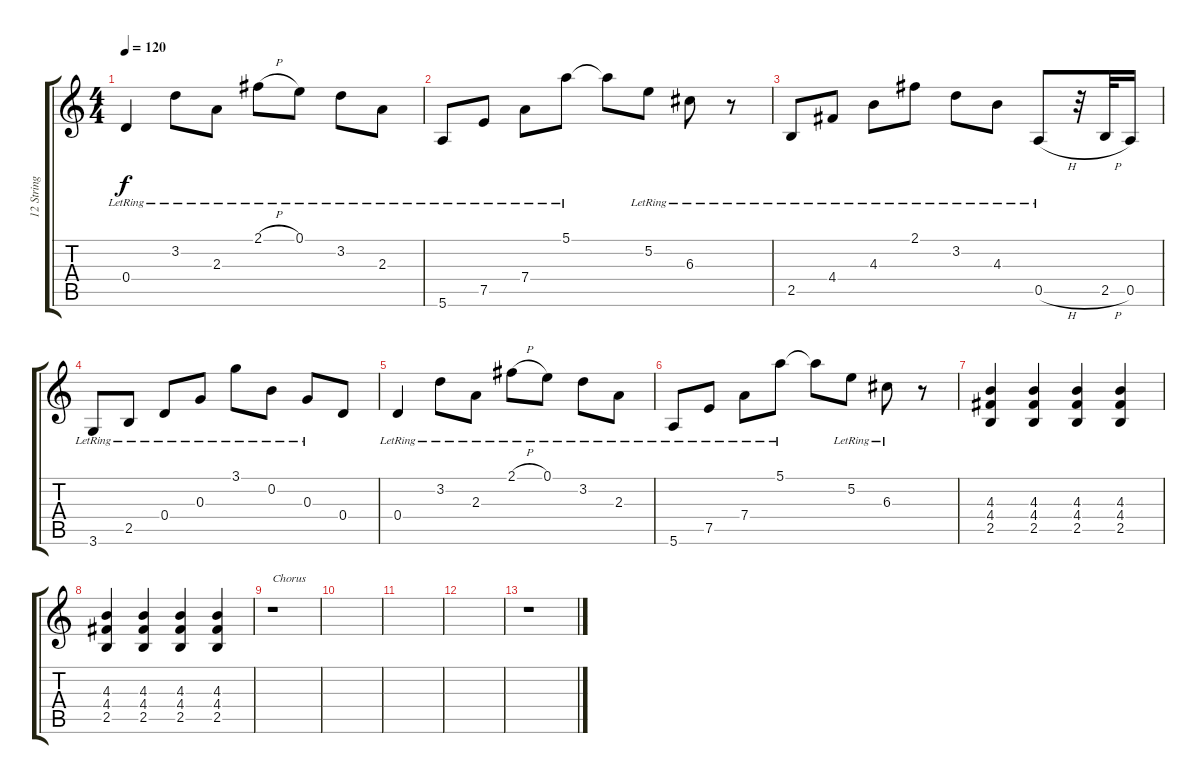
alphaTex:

\track ("12 String" "12 String") {instrument acousticguitarsteel}
\staff {score tabs}
\tuning (E4 B3 G3 D3 A2 E2) {hide}
\ts (4 4)
\tempo 120
\clef g2
\ks c
0.4{lr}.4{dy f} 3.2{lr}.8 2.3{lr}.8 2.1{h lr}.8 0.1{lr}.8 3.2{lr}.8 2.3{lr}.8 |
5.6{lr}.8 7.5{lr}.8 7.4{lr}.8 5.1{lr}.8 5.1{t}.8 5.2{lr}.8 6.3{lr}.8 r.8 |
2.5{lr}.8 4.4{lr}.8 4.3{lr}.8 2.1{lr}.8 3.2{lr}.8 4.3{lr}.8 0.5{h lr}.8 r.32 2.5{h}.32 0.5.16 |
3.6{lr}.8 2.5{lr}.8 0.4{lr}.8 0.3{lr}.8 3.1{lr}.8 0.2{lr}.8 0.3{lr}.8 0.4.8 |
0.4{lr}.4 3.2{lr}.8 2.3{lr}.8 2.1{h lr}.8 0.1{lr}.8 3.2{lr}.8 2.3{lr}.8 |
5.6{lr}.8 7.5{lr}.8 7.4{lr}.8 5.1{lr}.8 5.1{t}.8 5.2{lr}.8 6.3{lr}.8 r.8 |
(4.3 4.4 2.5).4 (4.3 4.4 2.5).4 (4.3 4.4 2.5).4 (4.3 4.4 2.5).4 |
(4.3 4.4 2.5).4 (4.3 4.4 2.5).4 (4.3 4.4 2.5).4 (4.3 4.4 2.5).4 |
r.1{txt "Chorus"} |
|
|
|
r.1
